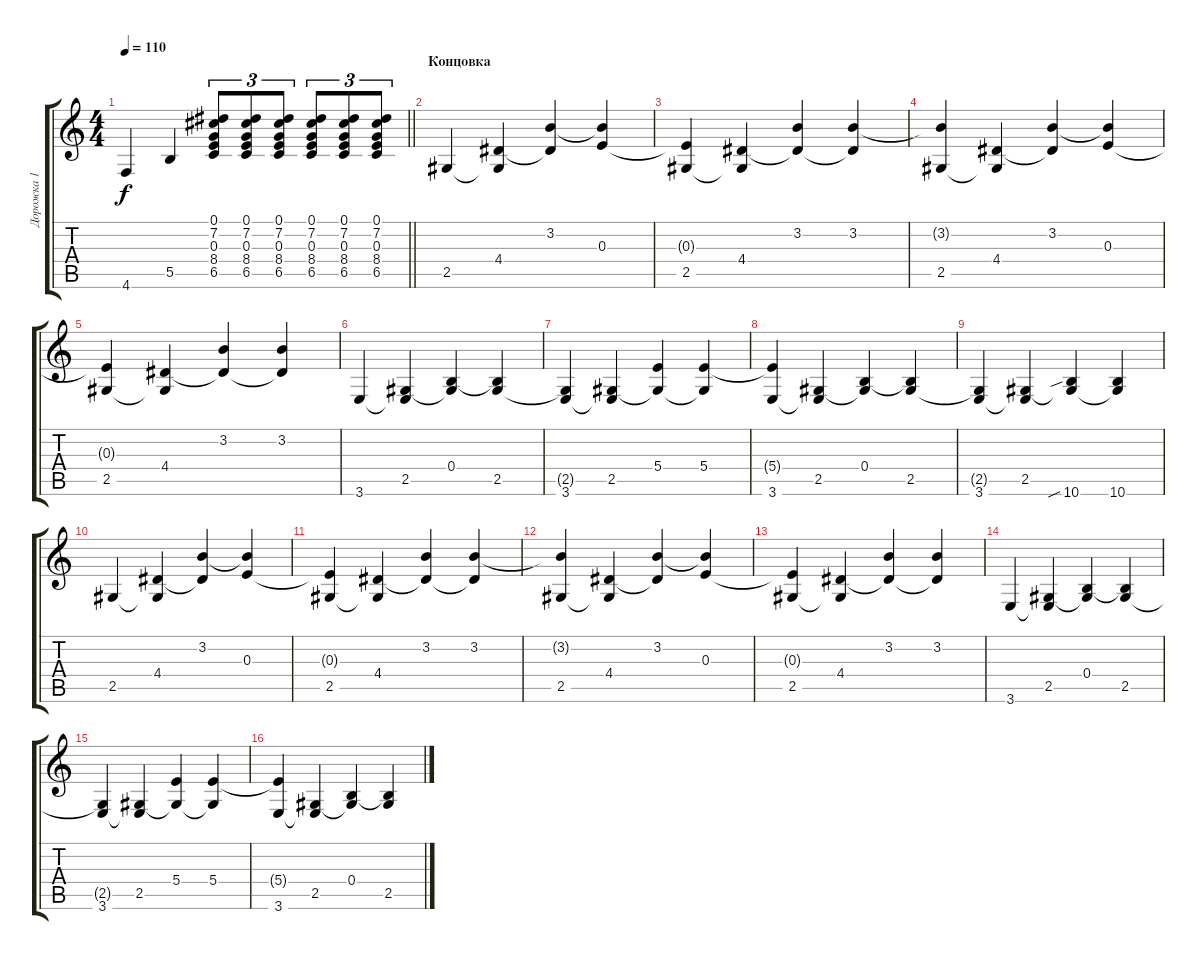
\track ("Дорожка 1" "Дорожка 1") {instrument distortionguitar}
\staff {score tabs}
\tuning (Db4 Ab3 E3 B2 Gb2 Db2) {hide}
\ts (4 4)
\tempo 110
\clef g2
\barLineRight lightlight
\ks c
4.6{t}.4{dy f} 5.5.4 (0.1 7.2 0.3 8.4 6.5).8{tu (3 2)} (0.1 7.2 0.3 8.4 6.5).8{tu (3 2)} (0.1 7.2 0.3 8.4 6.5).8{tu (3 2)} (0.1 7.2 0.3 8.4 6.5).8{tu (3 2)} (0.1 7.2 0.3 8.4 6.5).8{tu (3 2)} (0.1 7.2 0.3 8.4 6.5).8{tu (3 2)} |
\section ("" "Концовка")
2.5.4 (4.4 2.5{t}).4 (3.2 4.4{t}).4 (3.2{t} 0.3).4 |
(0.3{t} 2.5).4 (4.4 2.5{t}).4 (3.2 4.4{t}).4 (3.2 4.4{t}).4 |
(3.2{t} 2.5).4 (4.4 2.5{t}).4 (3.2 4.4{t}).4 (3.2{t} 0.3).4 |
(0.3{t} 2.5).4 (4.4 2.5{t}).4 (3.2 4.4{t}).4 (3.2 4.4{t}).4 |
3.6.4 (2.5 3.6{t}).4 (0.4 2.5{t}).4 (0.4{t} 2.5).4 |
(2.5{t} 3.6).4 (2.5 3.6{t}).4 (5.4 2.5{t}).4 (5.4 2.5{t}).4 |
(5.4{t} 3.6).4 (2.5 3.6{t}).4 (0.4 2.5{t}).4 (0.4{t} 2.5).4 |
(2.5{t} 3.6).4 (2.5 3.6{t}).4 (2.5{t} 10.6{sib}).4 (2.5{t} 10.6).4 |
2.5.4 (4.4 2.5{t}).4 (3.2 4.4{t}).4 (3.2{t} 0.3).4 |
(0.3{t} 2.5).4 (4.4 2.5{t}).4 (3.2 4.4{t}).4 (3.2 4.4{t}).4 |
(3.2{t} 2.5).4 (4.4 2.5{t}).4 (3.2 4.4{t}).4 (3.2{t} 0.3).4 |
(0.3{t} 2.5).4 (4.4 2.5{t}).4 (3.2 4.4{t}).4 (3.2 4.4{t}).4 |
3.6.4 (2.5 3.6{t}).4 (0.4 2.5{t}).4 (0.4{t} 2.5).4 |
(2.5{t} 3.6).4 (2.5 3.6{t}).4 (5.4 2.5{t}).4 (5.4 2.5{t}).4 |
(5.4{t} 3.6).4 (2.5 3.6{t}).4 (0.4 2.5{t}).4 (0.4{t} 2.5).4
